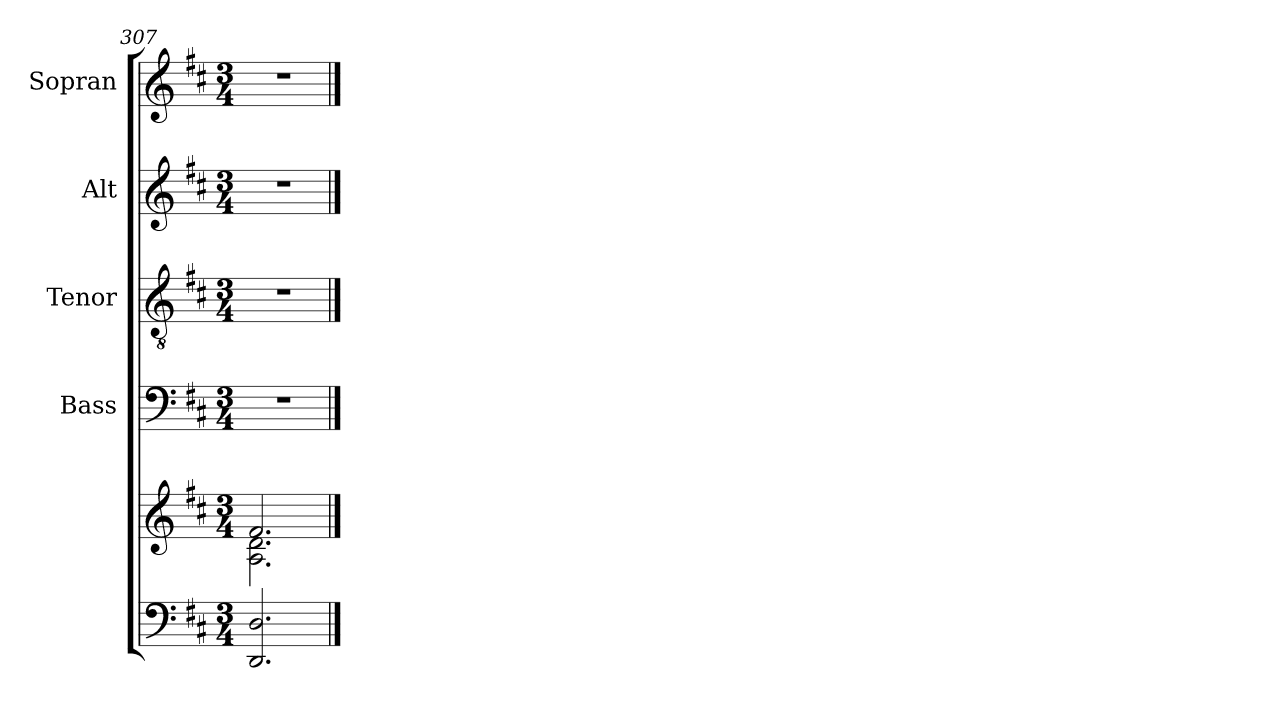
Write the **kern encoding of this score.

**kern	**kern	**kern	**kern	**kern	**kern
*part5	*part5	*part4	*part3	*part2	*part1
*staff6	*staff5	*staff4	*staff3	*staff2	*staff1
*	*	*I"Bass	*I"Tenor	*I"Alt	*I"Sopran
*	*	*I'B.	*I'T.	*I'A.	*I'S.
*clefF4	*clefG2	*clefF4	*clefGv2	*clefG2	*clefG2
*k[f#c#]	*k[f#c#]	*k[f#c#]	*k[f#c#]	*k[f#c#]	*k[f#c#]
*D:	*D:	*D:	*D:	*D:	*D:
*M3/4	*M3/4	*M3/4	*M3/4	*M3/4	*M3/4
=307	=307	=307	=307	=307	=307
*	*^	*	*	*	*
2.DD/ 2.D/	2.f#/	2.A\ 2.d\	2.r	2.r	2.r	2.r
*	*v	*v	*	*	*	*
==	==	==	==	==	==
*-	*-	*-	*-	*-	*-
